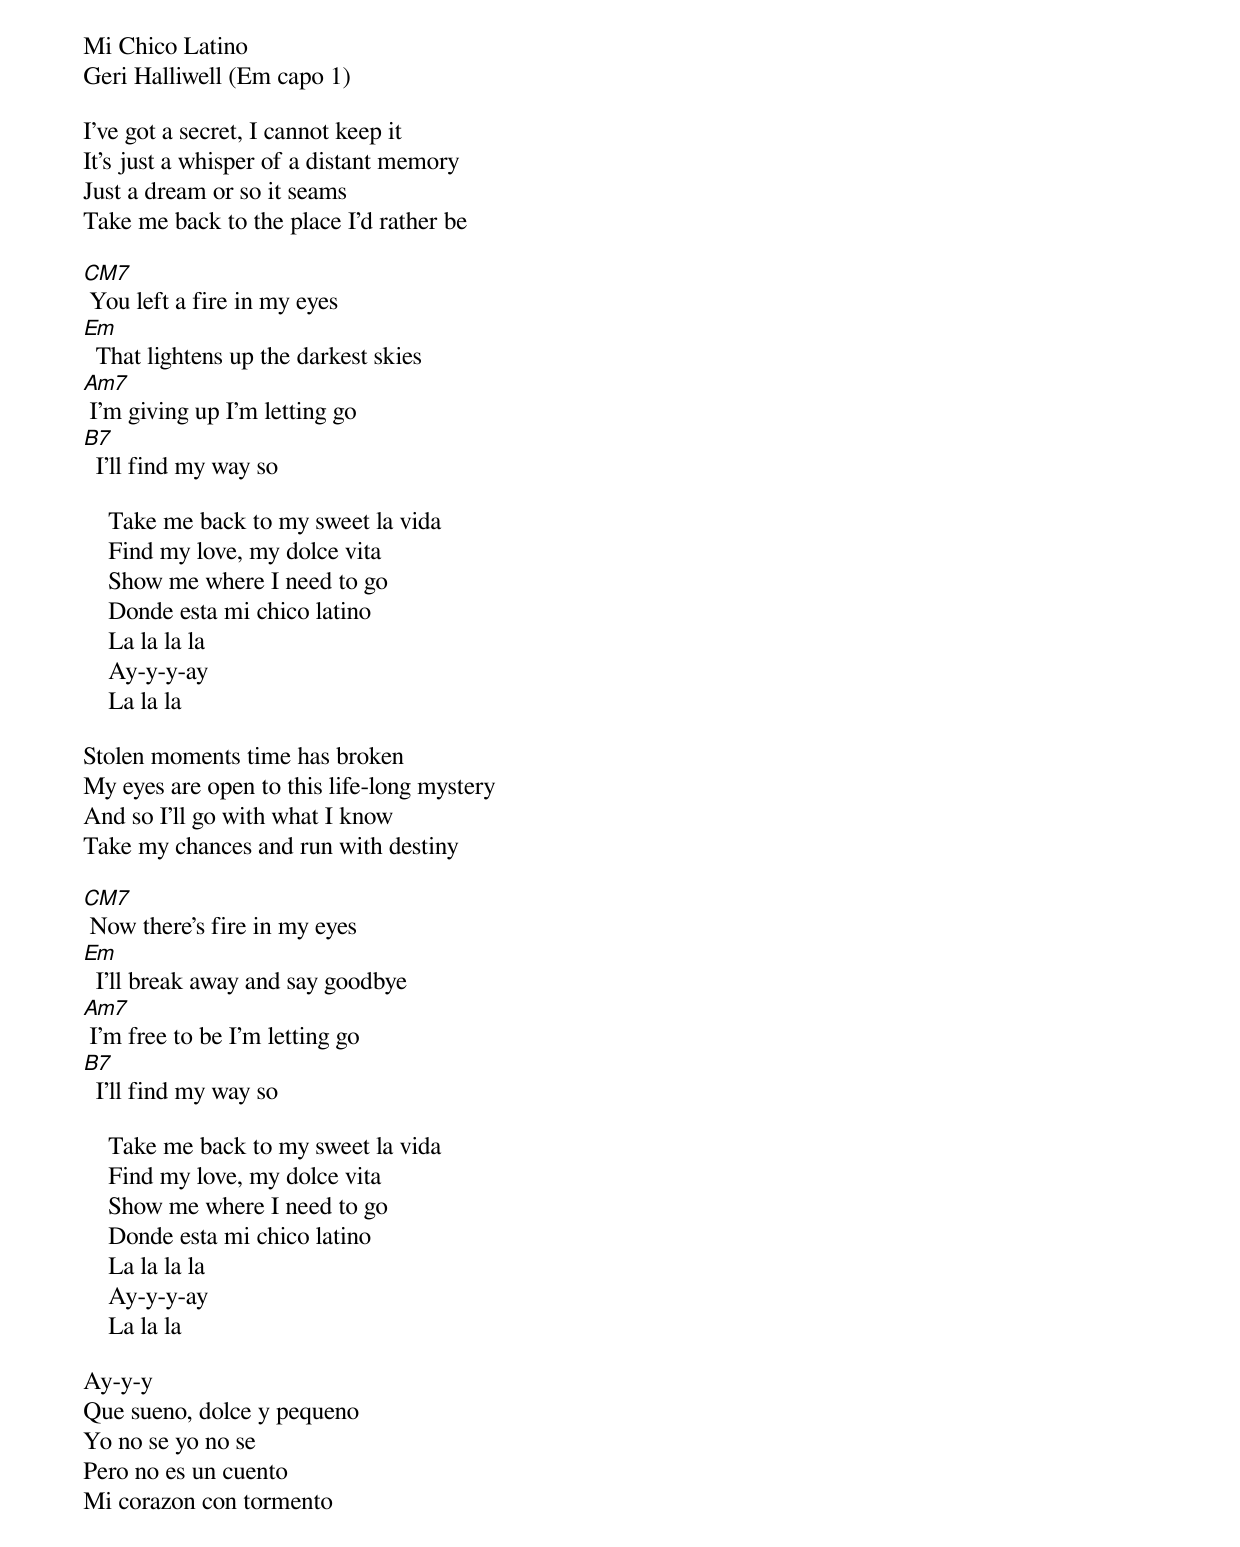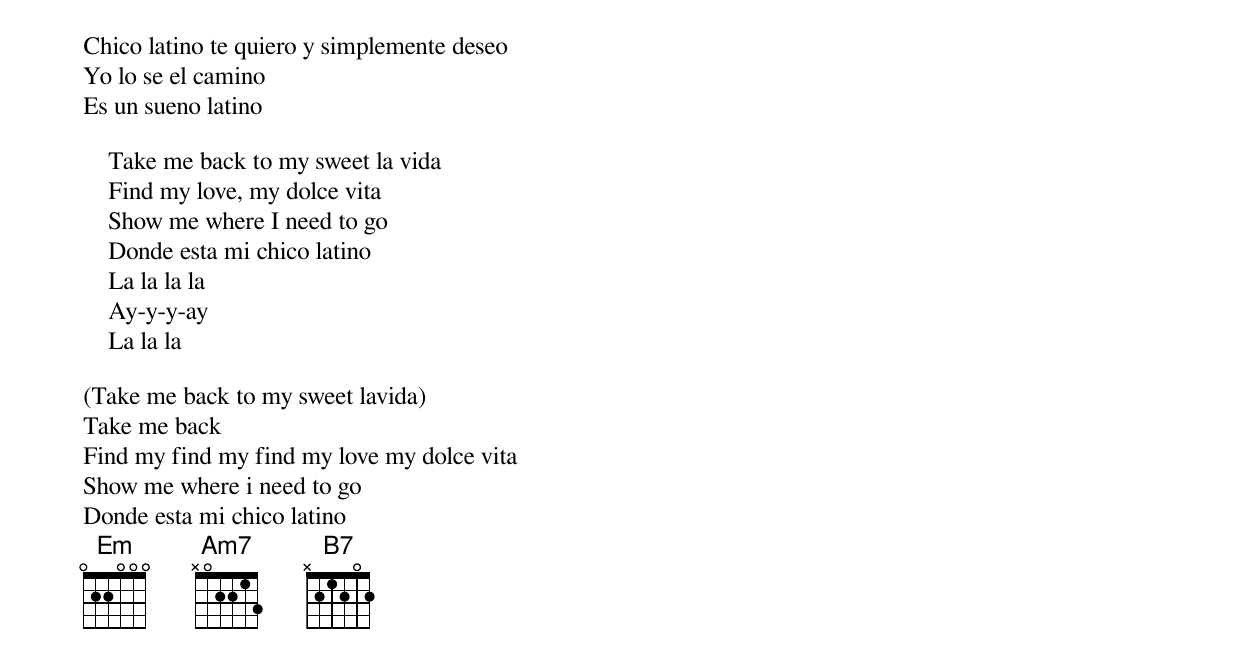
Mi Chico Latino
Geri Halliwell (Em capo 1)

I've got a secret, I cannot keep it
It's just a whisper of a distant memory
Just a dream or so it seams
Take me back to the place I'd rather be

[CM7] You left a fire in my eyes
[Em]  That lightens up the darkest skies
[Am7] I'm giving up I'm letting go
[B7]  I'll find my way so

    Take me back to my sweet la vida
    Find my love, my dolce vita
    Show me where I need to go
    Donde esta mi chico latino
    La la la la
    Ay-y-y-ay
    La la la

Stolen moments time has broken
My eyes are open to this life-long mystery
And so I'll go with what I know
Take my chances and run with destiny

[CM7] Now there's fire in my eyes
[Em]  I'll break away and say goodbye
[Am7] I'm free to be I'm letting go
[B7]  I'll find my way so

    Take me back to my sweet la vida
    Find my love, my dolce vita
    Show me where I need to go
    Donde esta mi chico latino
    La la la la
    Ay-y-y-ay
    La la la

Ay-y-y
Que sueno, dolce y pequeno
Yo no se yo no se
Pero no es un cuento
Mi corazon con tormento
Chico latino te quiero y simplemente deseo
Yo lo se el camino
Es un sueno latino

    Take me back to my sweet la vida
    Find my love, my dolce vita
    Show me where I need to go
    Donde esta mi chico latino
    La la la la
    Ay-y-y-ay
    La la la

(Take me back to my sweet lavida)
Take me back
Find my find my find my love my dolce vita
Show me where i need to go
Donde esta mi chico latino
